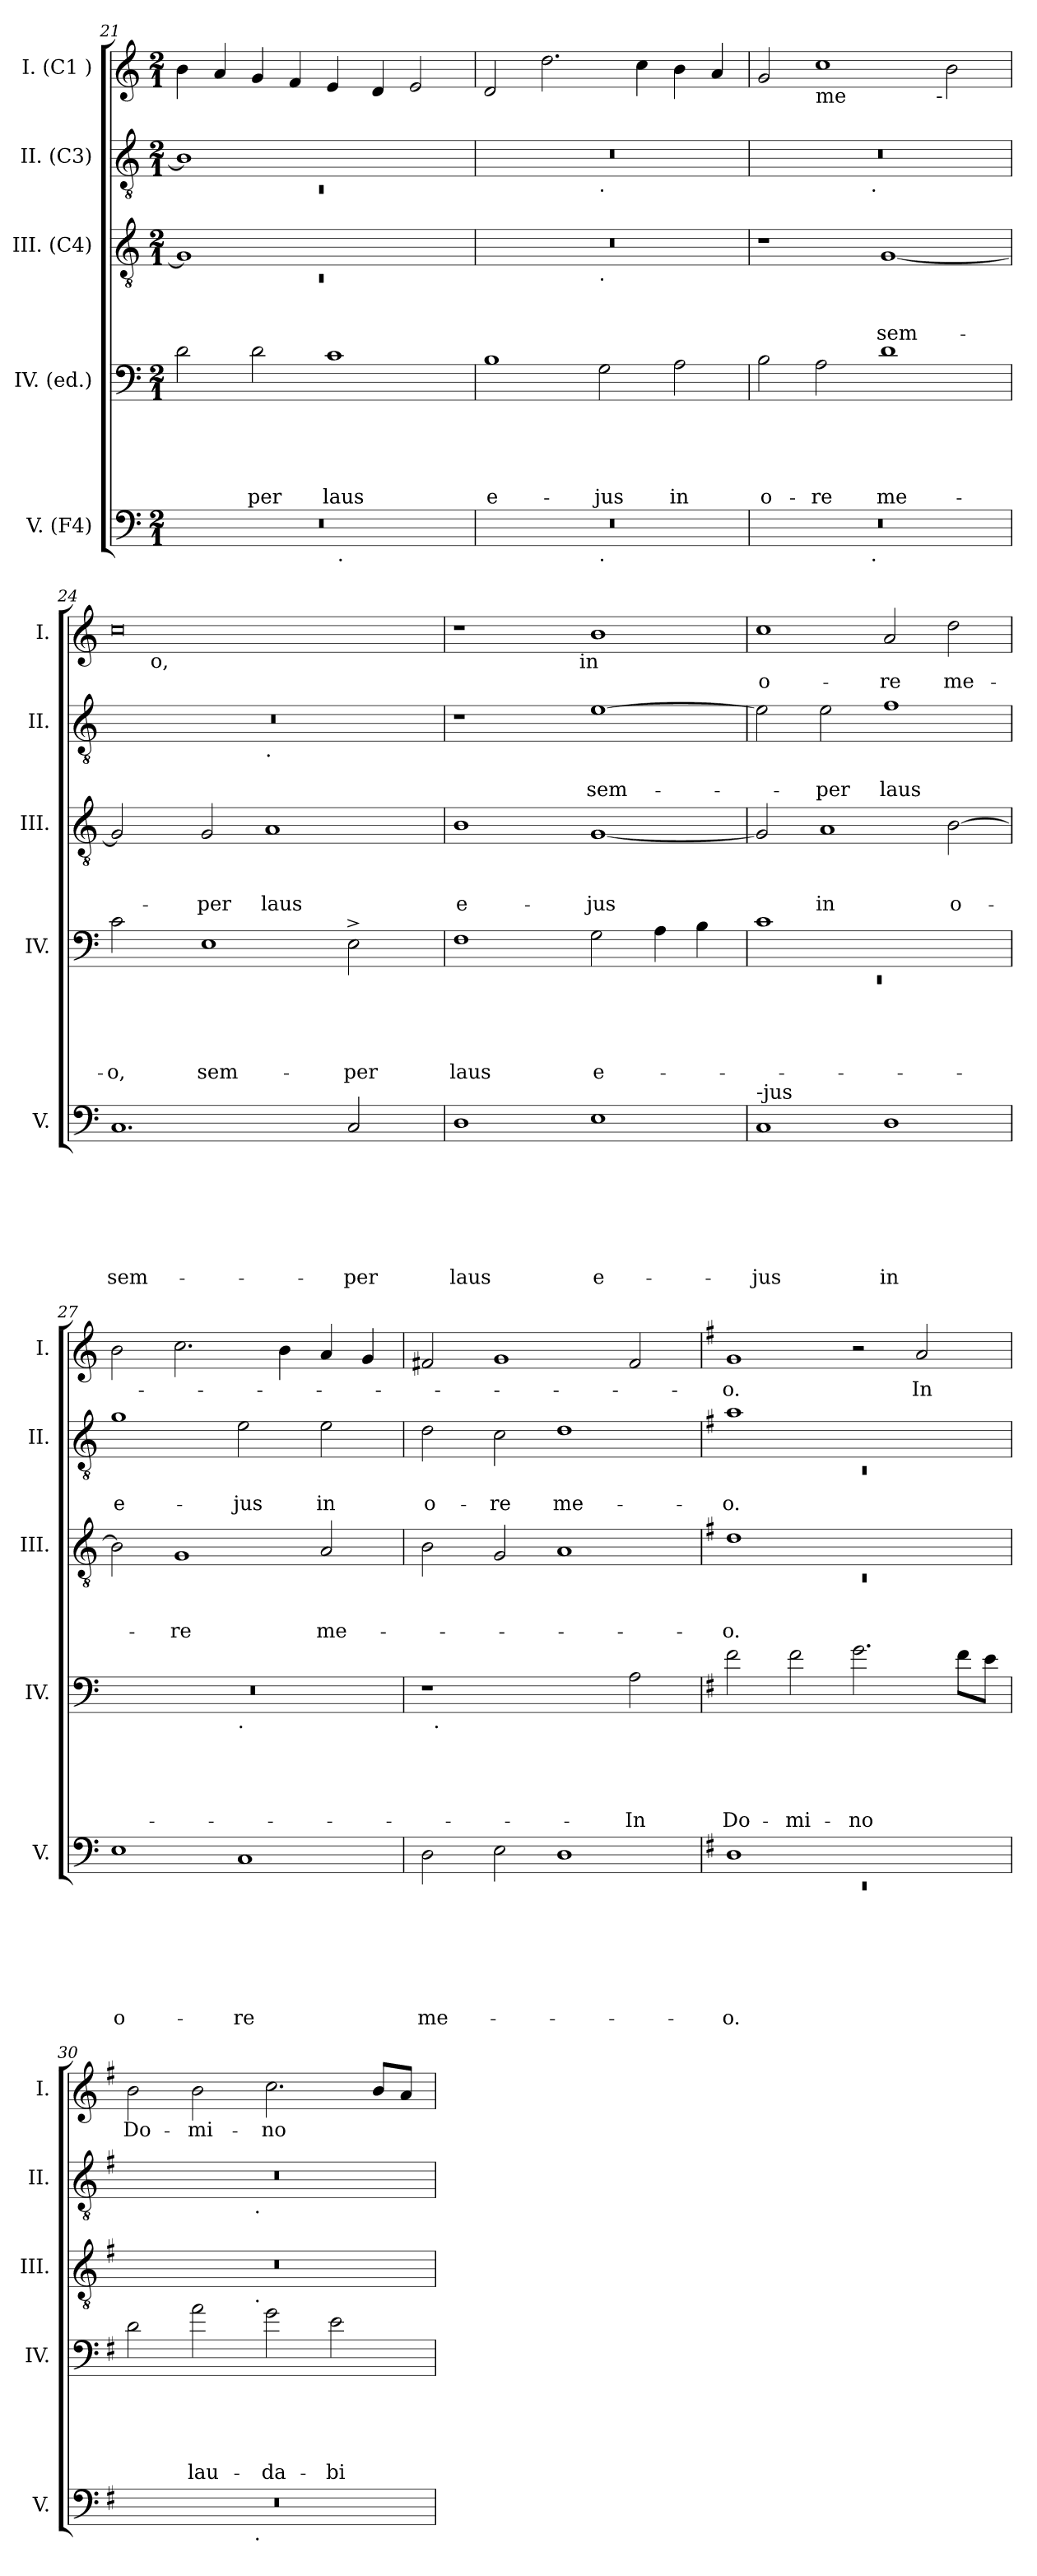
**kern	**text	**text	**text	**text	**text	**text	**text	**kern	**text	**text	**text	**text	**text	**kern	**text	**text	**text	**kern	**text	**text	**kern	**text
*part5	*part5	*part5	*part5	*part5	*part5	*part5	*part5	*part4	*part4	*part4	*part4	*part4	*part4	*part3	*part3	*part3	*part3	*part2	*part2	*part2	*part1	*part1
*staff5	*staff5	*staff5	*staff5	*staff5	*staff5	*staff5	*staff5	*staff4	*staff4	*staff4	*staff4	*staff4	*staff4	*staff3	*staff3	*staff3	*staff3	*staff2	*staff2	*staff2	*staff1	*staff1
*I"V. (F4)	*	*	*	*	*	*	*	*I"IV. (ed.)	*	*	*	*	*	*I"III. (C4)	*	*	*	*I"II. (C3)	*	*	*I"I. (C1 )	*
*I'V.	*	*	*	*	*	*	*	*I'IV.	*	*	*	*	*	*I'III.	*	*	*	*I'II.	*	*	*I'I.	*
!!LO:LB:g=z
*clefF4	*	*	*	*	*	*	*	*clefF4	*	*	*	*	*	*clefGv2	*	*	*	*clefGv2	*	*	*clefG2	*
*k[]	*	*	*	*	*	*	*	*k[]	*	*	*	*	*	*k[]	*	*	*	*k[]	*	*	*k[]	*
*C:	*	*	*	*	*	*	*	*C:	*	*	*	*	*	*C:	*	*	*	*C:	*	*	*C:	*
*M2/1	*	*	*	*	*	*	*	*M2/1	*	*	*	*	*	*M2/1	*	*	*	*M2/1	*	*	*M2/1	*
=21	=21	=21	=21	=21	=21	=21	=21	=21	=21	=21	=21	=21	=21	=21	=21	=21	=21	=21	=21	=21	=21	=21
*	*	*	*	*	*	*	*	*	*	*	*	*	*	*^	*	*	*	*^	*	*	*	*
!	!	!	!	!	!	!	!	!	!	!	!	!	!	!	!LO:N:vis=1	!	!	!	!	!LO:N:vis=1	!	!	!	!
*^	*	*	*	*	*	*	*	*	*	*	*	*	*	*	*	*	*	*	*	*	*	*	*	*
0r	1ryy	.	.	.	.	.	.	.	2d\	.	.	.	.	.	1G]	0rC	.	.	.	1B]	0rC	.	.	4b\	.
.	.	.	.	.	.	.	.	.	.	.	.	.	.	.	.	.	.	.	.	.	.	.	.	4a/	.
!	!	!	!	!	!	!	!	!	!	!	!	!	!	!LO:LY:b	!	!	!	!	!	!	!	!	!	!	!
.	.	.	.	.	.	.	.	.	2d\	.	.	.	.	-per	.	.	.	.	.	.	.	.	.	4g/	.
.	.	.	.	.	.	.	.	.	.	.	.	.	.	.	.	.	.	.	.	.	.	.	.	4f/	.
!	!	!	!	!	!	!	!	!	!	!	!	!	!	!LO:LY:b	!	!	!	!	!	!	!	!	!	!	!
.	32ryy	.	.	.	.	.	.	.	1c	.	.	.	.	laus	1ryy	.	.	.	.	1ryy	.	.	.	4e/	.
!	!LO:TX:b:t=.	!	!	!	!	!	!	!	!	!	!	!	!	!	!	!	!	!	!	!	!	!	!	!	!
.	2ryy	.	.	.	.	.	.	.	.	.	.	.	.	.	.	.	.	.	.	.	.	.	.	.	.
.	.	.	.	.	.	.	.	.	.	.	.	.	.	.	.	.	.	.	.	.	.	.	.	4d/	.
.	.	.	.	.	.	.	.	.	.	.	.	.	.	.	.	.	.	.	.	.	.	.	.	2e/	.
.	4...ryy	.	.	.	.	.	.	.	.	.	.	.	.	.	.	.	.	.	.	.	.	.	.	.	.
=22	=22	=22	=22	=22	=22	=22	=22	=22	=22	=22	=22	=22	=22	=22	=22	=22	=22	=22	=22	=22	=22	=22	=22	=22	=22
!	!	!	!	!	!	!	!	!	!	!	!	!	!	!LO:LY:b:rj	!	!	!	!	!	!	!	!	!	!	!
0r	1ryy	.	.	.	.	.	.	.	1B	.	.	.	.	e-	0r	1ryy	.	.	.	0r	1ryy	.	.	2d/	.
.	.	.	.	.	.	.	.	.	.	.	.	.	.	.	.	.	.	.	.	.	.	.	.	2.dd\	.
!	!	!	!	!	!	!	!	!	!	!	!	!	!	!	!	!	!	!	!	!	!LO:TX:b:t=.	!	!	!	!
!	!	!	!	!	!	!	!	!	!	!	!	!	!	!	!	!LO:TX:b:t=.	!	!	!	!	!	!	!	!	!
!	!LO:TX:b:t=.	!	!	!	!	!	!	!	!	!	!	!	!	!	!	!	!	!	!	!	!	!	!	!	!
!	!	!	!	!	!	!	!	!	!	!	!	!	!	!LO:LY:b	!	!	!	!	!	!	!	!	!	!	!
.	1ryy	.	.	.	.	.	.	.	2G\	.	.	.	.	-jus	.	1ryy	.	.	.	.	1ryy	.	.	.	.
.	.	.	.	.	.	.	.	.	.	.	.	.	.	.	.	.	.	.	.	.	.	.	.	4cc\	.
!	!	!	!	!	!	!	!	!	!	!	!	!	!	!LO:LY:b	!	!	!	!	!	!	!	!	!	!	!
.	.	.	.	.	.	.	.	.	2A\	.	.	.	.	in	.	.	.	.	.	.	.	.	.	4b\	.
.	.	.	.	.	.	.	.	.	.	.	.	.	.	.	.	.	.	.	.	.	.	.	.	4a/	.
=23	=23	=23	=23	=23	=23	=23	=23	=23	=23	=23	=23	=23	=23	=23	=23	=23	=23	=23	=23	=23	=23	=23	=23	=23	=23
!	!	!	!	!	!	!	!	!	!	!	!	!	!	!	!	!	!	!	!	!	!	!	!	!LO:TX:b:t=re	!
!	!	!	!	!	!	!	!	!	!	!	!	!	!	!LO:LY:b	!	!	!	!	!	!	!	!	!	!	!
*	*	*	*	*	*	*	*	*	*	*	*	*	*	*	*v	*v	*	*	*	*	*	*	*	*^	*
0r	2ryy	.	.	.	.	.	.	.	2B\	.	.	.	.	o-	1r	.	.	.	0r	2ryy	.	.	2g/	1ryy	.
!	!	!	!	!	!	!	!	!	!	!	!	!	!	!	!	!	!	!	!	!	!	!	!LO:TX:b:t=me	!	!
!	!	!	!	!	!	!	!	!	!	!	!	!	!	!LO:LY:b	!	!	!	!	!	!	!	!	!	!	!
.	4...ryy	.	.	.	.	.	.	.	2A\	.	.	.	.	-re	.	.	.	.	.	4...ryy	.	.	1cc	.	.
!	!	!	!	!	!	!	!	!	!	!	!	!	!	!	!	!	!	!	!	!LO:TX:b:t=.	!	!	!	!	!
!	!LO:TX:b:t=.	!	!	!	!	!	!	!	!	!	!	!	!	!	!	!	!	!	!	!	!	!	!	!	!
.	1ryy	.	.	.	.	.	.	.	.	.	.	.	.	.	.	.	.	.	.	1ryy	.	.	.	.	.
!	!	!	!	!	!	!	!	!	!	!	!	!	!	!LO:LY:b	!	!	!	!LO:LY:b	!	!	!	!	!	!	!
.	.	.	.	.	.	.	.	.	1d	.	.	.	.	me-	[<1G	.	.	sem-	.	.	.	.	.	4...ryy	.
!	!	!	!	!	!	!	!	!	!	!	!	!	!	!	!	!	!	!	!	!	!	!	!	!LO:TX:b:t=-	!
.	.	.	.	.	.	.	.	.	.	.	.	.	.	.	.	.	.	.	.	.	.	.	.	2ryy	.
.	.	.	.	.	.	.	.	.	.	.	.	.	.	.	.	.	.	.	.	.	.	.	2b\	.	.
.	32ryy	.	.	.	.	.	.	.	.	.	.	.	.	.	.	.	.	.	.	32ryy	.	.	.	32ryy	.
=24	=24	=24	=24	=24	=24	=24	=24	=24	=24	=24	=24	=24	=24	=24	=24	=24	=24	=24	=24	=24	=24	=24	=24	=24	=24
!	!	!	!	!	!	!	!	!LO:LY:b	!	!	!	!	!	!LO:LY:b	!	!	!	!	!	!	!	!	!	!	!
*v	*v	*	*	*	*	*	*	*	*	*	*	*	*	*	*	*	*	*	*	*	*	*	*	*	*
1.C	.	.	.	.	.	.	sem-	2c\	.	.	.	.	-o,	2G/]	.	.	.	0r	1ryy	.	.	0cc	8ryy	.
.	.	.	.	.	.	.	.	.	.	.	.	.	.	.	.	.	.	.	.	.	.	.	32ryy	.
!	!	!	!	!	!	!	!	!	!	!	!	!	!	!	!	!	!	!	!	!	!	!	!LO:TX:b:t=o,	!
.	.	.	.	.	.	.	.	.	.	.	.	.	.	.	.	.	.	.	.	.	.	.	1ryy	.
!	!	!	!	!	!	!	!	!	!	!	!	!	!LO:LY:b	!	!	!	!LO:LY:b	!	!	!	!	!	!	!
.	.	.	.	.	.	.	.	1E	.	.	.	.	sem-	2G/	.	.	-per	.	.	.	.	.	.	.
!	!	!	!	!	!	!	!	!	!	!	!	!	!	!	!	!	!	!	!LO:TX:b:t=.	!	!	!	!	!
!	!	!	!	!	!	!	!	!	!	!	!	!	!	!	!	!	!LO:LY:b	!	!	!	!	!	!	!
.	.	.	.	.	.	.	.	.	.	.	.	.	.	1A	.	.	laus	.	1ryy	.	.	.	.	.
.	.	.	.	.	.	.	.	.	.	.	.	.	.	.	.	.	.	.	.	.	.	.	2ryy	.
!	!	!	!	!	!	!	!LO:LY:b	!	!	!	!	!	!LO:LY:b	!	!	!	!	!	!	!	!	!	!	!
2C/	.	.	.	.	.	.	-per	2E^>\	.	.	.	.	-per	.	.	.	.	.	.	.	.	.	.	.
.	.	.	.	.	.	.	.	.	.	.	.	.	.	.	.	.	.	.	.	.	.	.	4ryy	.
.	.	.	.	.	.	.	.	.	.	.	.	.	.	.	.	.	.	.	.	.	.	.	16.ryy	.
=25	=25	=25	=25	=25	=25	=25	=25	=25	=25	=25	=25	=25	=25	=25	=25	=25	=25	=25	=25	=25	=25	=25	=25	=25
!	!	!	!	!	!	!	!LO:LY:b	!	!	!	!	!	!LO:LY:b	!	!	!	!LO:LY:b:rj	!	!	!	!	!	!	!
*	*	*	*	*	*	*	*	*	*	*	*	*	*	*	*	*	*	*v	*v	*	*	*	*	*
1D	.	.	.	.	.	.	laus	1F	.	.	.	.	laus	1B	.	.	e-	1r	.	.	1r	2ryy	.
.	.	.	.	.	.	.	.	.	.	.	.	.	.	.	.	.	.	.	.	.	.	4...ryy	.
!	!	!	!	!	!	!	!	!	!	!	!	!	!	!	!	!	!	!	!	!	!	!LO:TX:b:t=in	!
.	.	.	.	.	.	.	.	.	.	.	.	.	.	.	.	.	.	.	.	.	.	1ryy	.
!	!	!	!	!	!	!	!LO:LY:b:rj	!	!	!	!	!	!LO:LY:b:rj	!	!	!	!LO:LY:b	!	!	!LO:LY:b	!	!	!
1E	.	.	.	.	.	.	e-	2G\	.	.	.	.	e-	[<1G	.	.	-jus	[<1e	.	sem-	1b	.	.
.	.	.	.	.	.	.	.	4A\	.	.	.	.	.	.	.	.	.	.	.	.	.	.	.
.	.	.	.	.	.	.	.	4B\	.	.	.	.	.	.	.	.	.	.	.	.	.	.	.
.	.	.	.	.	.	.	.	.	.	.	.	.	.	.	.	.	.	.	.	.	.	32ryy	.
!!LO:LB:g=z
=26	=26	=26	=26	=26	=26	=26	=26	=26	=26	=26	=26	=26	=26	=26	=26	=26	=26	=26	=26	=26	=26	=26	=26
*	*	*	*	*	*	*	*	*^	*	*	*	*	*	*	*	*	*	*	*	*	*	*	*
!LO:TX:a:t=-jus	!	!	!	!	!	!	!	!	!	!	!	!	!	!	!	!	!	!	!	!	!	!	!	!
!	!	!	!	!	!	!	!LO:LY:b	!	!LO:N:vis=1	!	!	!	!	!	!	!	!	!	!	!	!	!	!	!LO:LY:b:rj
*	*	*	*	*	*	*	*	*	*	*	*	*	*	*	*	*	*	*	*	*	*	*v	*v	*
1C	.	.	.	.	.	.	-jus	1c	0rEE	.	.	.	.	.	2G/]	.	.	.	2e\]	.	.	1cc	-o-
!	!	!	!	!	!	!	!	!	!	!	!	!	!	!	!	!	!	!LO:LY:b	!	!	!LO:LY:b	!	!
.	.	.	.	.	.	.	.	.	.	.	.	.	.	.	1A	.	.	in	2e\	.	-per	.	.
!	!	!	!	!	!	!	!LO:LY:b	!	!	!	!	!	!	!	!	!	!	!	!	!	!LO:LY:b	!	!LO:LY:b
1D	.	.	.	.	.	.	in	1ryy	.	.	.	.	.	.	.	.	.	.	1f	.	laus	2a/	-re
!	!	!	!	!	!	!	!	!	!	!	!	!	!	!	!	!	!	!LO:LY:b	!	!	!	!	!LO:LY:b
.	.	.	.	.	.	.	.	.	.	.	.	.	.	.	[>2B\	.	.	o-	.	.	.	2dd\	me-
=27	=27	=27	=27	=27	=27	=27	=27	=27	=27	=27	=27	=27	=27	=27	=27	=27	=27	=27	=27	=27	=27	=27	=27
!	!	!	!	!	!	!	!LO:LY:b:rj	!	!	!	!	!	!	!	!	!	!	!	!	!	!LO:LY:b:rj	!	!
1E	.	.	.	.	.	.	o-	0r	1ryy	.	.	.	.	.	2B\]	.	.	.	1g	.	e-	2b\	.
!	!	!	!	!	!	!	!	!	!	!	!	!	!	!	!	!	!	!LO:LY:b	!	!	!	!	!
.	.	.	.	.	.	.	.	.	.	.	.	.	.	.	1G	.	.	-re	.	.	.	2.cc\	.
!	!	!	!	!	!	!	!	!	!LO:TX:b:t=.	!	!	!	!	!	!	!	!	!	!	!	!	!	!
!	!	!	!	!	!	!	!LO:LY:b	!	!	!	!	!	!	!	!	!	!	!	!	!	!LO:LY:b	!	!
1C	.	.	.	.	.	.	-re	.	1ryy	.	.	.	.	.	.	.	.	.	2e\	.	-jus	.	.
.	.	.	.	.	.	.	.	.	.	.	.	.	.	.	.	.	.	.	.	.	.	4b\	.
!	!	!	!	!	!	!	!	!	!	!	!	!	!	!	!	!	!	!LO:LY:b	!	!	!LO:LY:b	!	!
.	.	.	.	.	.	.	.	.	.	.	.	.	.	.	2A/	.	.	me-	2e\	.	in	4a/	.
.	.	.	.	.	.	.	.	.	.	.	.	.	.	.	.	.	.	.	.	.	.	4g/	.
=28	=28	=28	=28	=28	=28	=28	=28	=28	=28	=28	=28	=28	=28	=28	=28	=28	=28	=28	=28	=28	=28	=28	=28
!	!	!	!	!	!	!	!LO:LY:b	!	!	!	!	!	!	!	!	!	!	!	!	!	!LO:LY:b	!	!
2D\	.	.	.	.	.	.	me-	1r	32ryy	.	.	.	.	.	2B\	.	.	.	2d\	.	o-	2f#/	.
!	!	!	!	!	!	!	!	!	!LO:TX:b:t=.	!	!	!	!	!	!	!	!	!	!	!	!	!	!
.	.	.	.	.	.	.	.	.	1ryy	.	.	.	.	.	.	.	.	.	.	.	.	.	.
!	!	!	!	!	!	!	!	!	!	!	!	!	!	!	!	!	!	!	!	!	!LO:LY:b	!	!
2E\	.	.	.	.	.	.	.	.	.	.	.	.	.	.	2G/	.	.	.	2c\	.	-re	1g	.
!	!	!	!	!	!	!	!	!	!	!	!	!	!	!	!	!	!	!	!	!	!LO:LY:b	!	!
1D	.	.	.	.	.	.	.	2ryy	.	.	.	.	.	.	1A	.	.	.	1d	.	me-	.	.
.	.	.	.	.	.	.	.	.	2ryy	.	.	.	.	.	.	.	.	.	.	.	.	.	.
!	!	!	!	!	!	!	!	!	!	!	!	!	!	!LO:LY:b	!	!	!	!	!	!	!	!	!
.	.	.	.	.	.	.	.	2A\	.	.	.	.	.	-In	.	.	.	.	.	.	.	2f#/	.
.	.	.	.	.	.	.	.	.	4...ryy	.	.	.	.	.	.	.	.	.	.	.	.	.	.
*	*	*	*	*	*	*	*	*v	*v	*	*	*	*	*	*	*	*	*	*	*	*	*	*
=29	=29	=29	=29	=29	=29	=29	=29	=29	=29	=29	=29	=29	=29	=29	=29	=29	=29	=29	=29	=29	=29	=29
*k[f#]	*	*	*	*	*	*	*	*k[f#]	*	*	*	*	*	*k[f#]	*	*	*	*k[f#]	*	*	*k[f#]	*
*G:	*	*	*	*	*	*	*	*G:	*	*	*	*	*	*G:	*	*	*	*G:	*	*	*G:	*
*^	*	*	*	*	*	*	*	*^	*	*	*	*	*	*^	*	*	*	*^	*	*	*	*
!	!LO:N:vis=1	!	!	!	!	!	!	!LO:LY:b	!	!	!	!	!	!	!LO:LY:b	!	!LO:N:vis=1	!	!	!LO:LY:b	!	!LO:N:vis=1	!	!LO:LY:b	!	!LO:LY:b
*	*	*	*	*	*	*	*	*	*v	*v	*	*	*	*	*	*	*	*	*	*	*	*	*	*	*	*
1D	0rEE	.	.	.	.	.	.	-o.	2f#\	.	.	.	.	Do-	1d	0rC	.	.	-o.	1a	0rC	.	-o.	1g	-o.
!	!	!	!	!	!	!	!	!	!	!	!	!	!	!LO:LY:b	!	!	!	!	!	!	!	!	!	!	!
.	.	.	.	.	.	.	.	.	2f#\	.	.	.	.	-mi-	.	.	.	.	.	.	.	.	.	.	.
!	!	!	!	!	!	!	!	!	!	!	!	!	!	!LO:LY:b	!	!	!	!	!	!	!	!	!	!	!
1ryy	.	.	.	.	.	.	.	.	2.g\	.	.	.	.	-no	1ryy	.	.	.	.	1ryy	.	.	.	2r	.
!	!	!	!	!	!	!	!	!	!	!	!	!	!	!	!	!	!	!	!	!	!	!	!	!	!LO:LY:b
.	.	.	.	.	.	.	.	.	.	.	.	.	.	.	.	.	.	.	.	.	.	.	.	2a/	In
.	.	.	.	.	.	.	.	.	8f#\L	.	.	.	.	.	.	.	.	.	.	.	.	.	.	.	.
.	.	.	.	.	.	.	.	.	8e\J	.	.	.	.	.	.	.	.	.	.	.	.	.	.	.	.
=30	=30	=30	=30	=30	=30	=30	=30	=30	=30	=30	=30	=30	=30	=30	=30	=30	=30	=30	=30	=30	=30	=30	=30	=30	=30
!	!	!	!	!	!	!	!	!	!	!	!	!	!	!	!	!	!	!	!	!	!	!	!	!	!LO:LY:b
0r	2ryy	.	.	.	.	.	.	.	2d\	.	.	.	.	.	0r	2ryy	.	.	.	0r	2ryy	.	.	2b\	Do-
!	!	!	!	!	!	!	!	!	!	!	!	!	!	!LO:LY:b	!	!	!	!	!	!	!	!	!	!	!LO:LY:b
.	4...ryy	.	.	.	.	.	.	.	2a\	.	.	.	.	lau-	.	4...ryy	.	.	.	.	4...ryy	.	.	2b\	-mi-
!	!	!	!	!	!	!	!	!	!	!	!	!	!	!	!	!	!	!	!	!	!LO:TX:b:t=.	!	!	!	!
!	!	!	!	!	!	!	!	!	!	!	!	!	!	!	!	!LO:TX:b:t=.	!	!	!	!	!	!	!	!	!
!	!LO:TX:b:t=.	!	!	!	!	!	!	!	!	!	!	!	!	!	!	!	!	!	!	!	!	!	!	!	!
.	1ryy	.	.	.	.	.	.	.	.	.	.	.	.	.	.	1ryy	.	.	.	.	1ryy	.	.	.	.
!	!	!	!	!	!	!	!	!	!	!	!	!	!	!LO:LY:b	!	!	!	!	!	!	!	!	!	!	!LO:LY:b
.	.	.	.	.	.	.	.	.	2g\	.	.	.	.	-da-	.	.	.	.	.	.	.	.	.	2.cc\	-no
!	!	!	!	!	!	!	!	!	!	!	!	!	!	!LO:LY:b	!	!	!	!	!	!	!	!	!	!	!
.	.	.	.	.	.	.	.	.	2e\	.	.	.	.	-bi-	.	.	.	.	.	.	.	.	.	.	.
.	.	.	.	.	.	.	.	.	.	.	.	.	.	.	.	.	.	.	.	.	.	.	.	8b/L	.
.	.	.	.	.	.	.	.	.	.	.	.	.	.	.	.	.	.	.	.	.	.	.	.	8a/J	.
.	32ryy	.	.	.	.	.	.	.	.	.	.	.	.	.	.	32ryy	.	.	.	.	32ryy	.	.	.	.
*	*	*	*	*	*	*	*	*	*	*	*	*	*	*	*v	*v	*	*	*	*	*	*	*	*	*
*v	*v	*	*	*	*	*	*	*	*	*	*	*	*	*	*	*	*	*	*v	*v	*	*	*	*
=	=	=	=	=	=	=	=	=	=	=	=	=	=	=	=	=	=	=	=	=	=	=
*-	*-	*-	*-	*-	*-	*-	*-	*-	*-	*-	*-	*-	*-	*-	*-	*-	*-	*-	*-	*-	*-	*-
